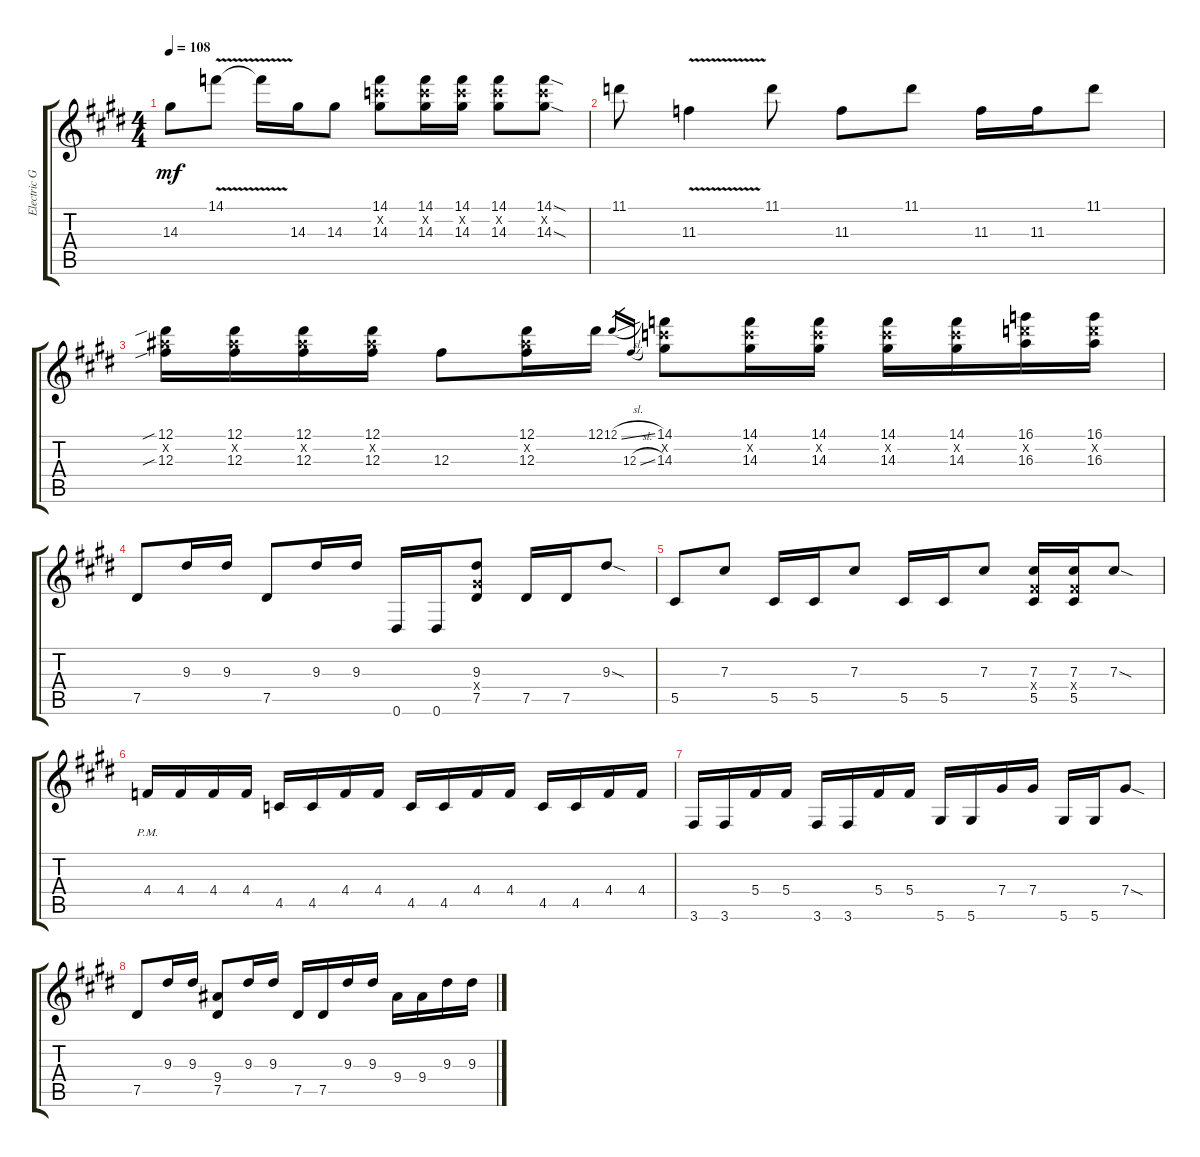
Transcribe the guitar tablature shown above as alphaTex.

\track ("Electric Guitar 2" "Electric G") {instrument electricguitarclean}
\staff {score tabs}
\tuning (Eb4 Bb3 Gb3 Db3 Ab2 Eb2) {hide}
\ts (4 4)
\tempo 108
\clef g2
\ks c#minor
14.3.8{dy mf} 14.1{v}.8 14.1{v t}.16 14.3.16 14.3.8 (14.1 14.2{x} 14.3).8 (14.1 14.2{x} 14.3).16 (14.1 14.2{x} 14.3).16 (14.1 14.2{x} 14.3).8 (14.1{sod} 14.2{x} 14.3{sod}).8 |
\ks e
11.1.8 11.3{v}.4 11.1.8 11.3.8 11.1.8 11.3.16 11.3.16 11.1.8 |
\ks c#minor
(12.1{sib} 12.2{x} 12.3{sib}).16 (12.1 12.2{x} 12.3).16 (12.1 12.2{x} 12.3).16 (12.1 12.2{x} 12.3).16 12.3.8 (12.1 12.2{x} 12.3).16 12.1.16 12.1{sl}.16{gr} 12.3{sl}.16{gr} (14.1 14.2{x} 14.3).8 (14.1 14.2{x} 14.3).16 (14.1 14.2{x} 14.3).16 (14.1 14.2{x} 14.3).16 (14.1 14.2{x} 14.3).16 (16.1 16.2{x} 16.3).16 (16.1 16.2{x} 16.3).16 |
\ks e
7.5.8 9.3.16 9.3.16 7.5.8 9.3.16 9.3.16 0.6.16 0.6.16 (9.3 7.4{x} 7.5).8 7.5.16 7.5.16 9.3{sod}.8 |
\ks c#minor
5.5.8 7.3.8 5.5.16 5.5.16 7.3.8 5.5.16 5.5.16 7.3.8 (7.3 5.4{x} 5.5).16 (7.3 5.4{x} 5.5).16 7.3{sod}.8 |
\ks e
4.4{pm}.16 4.4.16 4.4.16 4.4.16 4.5.16 4.5.16 4.4.16 4.4.16 4.5.16 4.5.16 4.4.16 4.4.16 4.5.16 4.5.16 4.4.16 4.4.16 |
\ks c#minor
3.6.16 3.6.16 5.4.16 5.4.16 3.6.16 3.6.16 5.4.16 5.4.16 5.6.16 5.6.16 7.4.16 7.4.16 5.6.16 5.6.16 7.4{sod}.8 |
\ks e
7.5.8 9.3.16 9.3.16 (9.4 7.5).8 9.3.16 9.3.16 7.5.16 7.5.16 9.3.16 9.3.16 9.4.16 9.4.16 9.3.16 9.3.16
